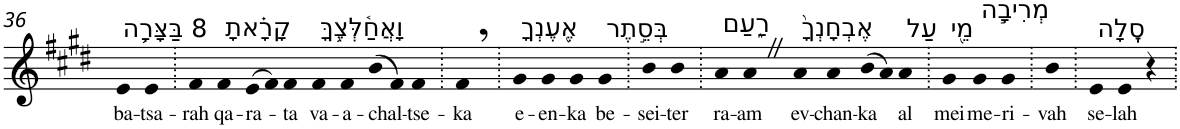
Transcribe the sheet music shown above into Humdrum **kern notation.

**kern	**text
*part1	*part1
*staff1	*staff1
*I"Piano	*
*I'Pno	*
!!LO:PB:g=z
*clefG2	*
*k[f#c#g#d#]	*
*E:	*
=36	=36
!LO:TX:a:t=8 בַּצָּרָ֥ה	!
!	!LO:LY:b
4e	ba-
!	!LO:LY:b
4e	-tsa-
=37.	=37.
!	!LO:LY:b
4f#	-rah
!LO:TX:a:t=קָרָ֗אתָ	!
!	!LO:LY:b
4f#	qa-
!	!LO:LY:b
(>8e	-ra-
8f#)	.
!	!LO:LY:b
4f#	-ta
!LO:TX:a:t=וָאֲחַ֫לְּצֶ֥ךָּ	!
!	!LO:LY:b
4f#	va-
!	!LO:LY:b
4f#	-a-
!	!LO:LY:b
(>8b	-chal-
8f#)	.
!	!LO:LY:b
4f#	-tse-
=38.	=38.
!	!LO:LY:b
4f#,	-ka
=39.	=39.
!LO:TX:a:t=אֶ֭עֶנְךָ	!
!	!LO:LY:b
4g#	e-
!	!LO:LY:b
4g#	-en-
!	!LO:LY:b
4g#	-ka
!LO:TX:a:t=בְּסֵ֣תֶר	!
!	!LO:LY:b
4g#	be-
=40.	=40.
!	!LO:LY:b
4b	-sei-
!	!LO:LY:b
4b	-ter
=41.	=41.
!LO:TX:a:t=רַ֑עַם	!
!	!LO:LY:b
4a	ra-
!	!LO:LY:b
4aZ	-am
!LO:TX:a:t=אֶבְחָנְךָ֨	!
!	!LO:LY:b
4a	ev-
!	!LO:LY:b
4a	-chan-
!	!LO:LY:b
(>8b	-ka
8a)	.
!LO:TX:a:t=עַל	!
!	!LO:LY:b
4a	al
=42.	=42.
!LO:TX:a:t=מֵ֖י	!
!	!LO:LY:b
4g#	mei
!LO:TX:a:t=מְרִיבָ֣ה	!
!	!LO:LY:b
4g#	me-
!	!LO:LY:b
4g#	-ri-
=43.	=43.
!	!LO:LY:b
4b	-vah
=44.	=44.
!LO:TX:a:t=סֶֽלָה	!
!	!LO:LY:b
4e	se-
!	!LO:LY:b
4e	-lah
4r	.
=.	=.
*-	*-
